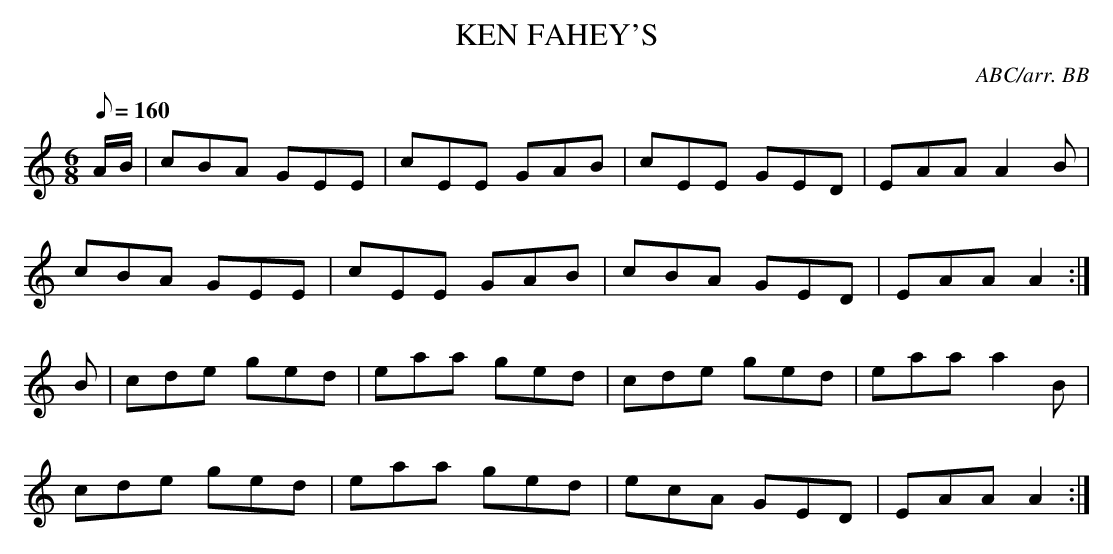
X:1
T:KEN FAHEY'S
C:ABC/arr. BB
L:1/8
M:6/8
Q:160
K:Am
A/B/| cBA GEE|cEE GAB|cEE GED|EAA A2B|
cBA GEE|cEE GAB|cBA GED|EAA A2 :|
B|cde ged|eaa ged|cde ged|eaa a2B|
cde ged|eaa ged|ecA GED|EAA A2 :|
